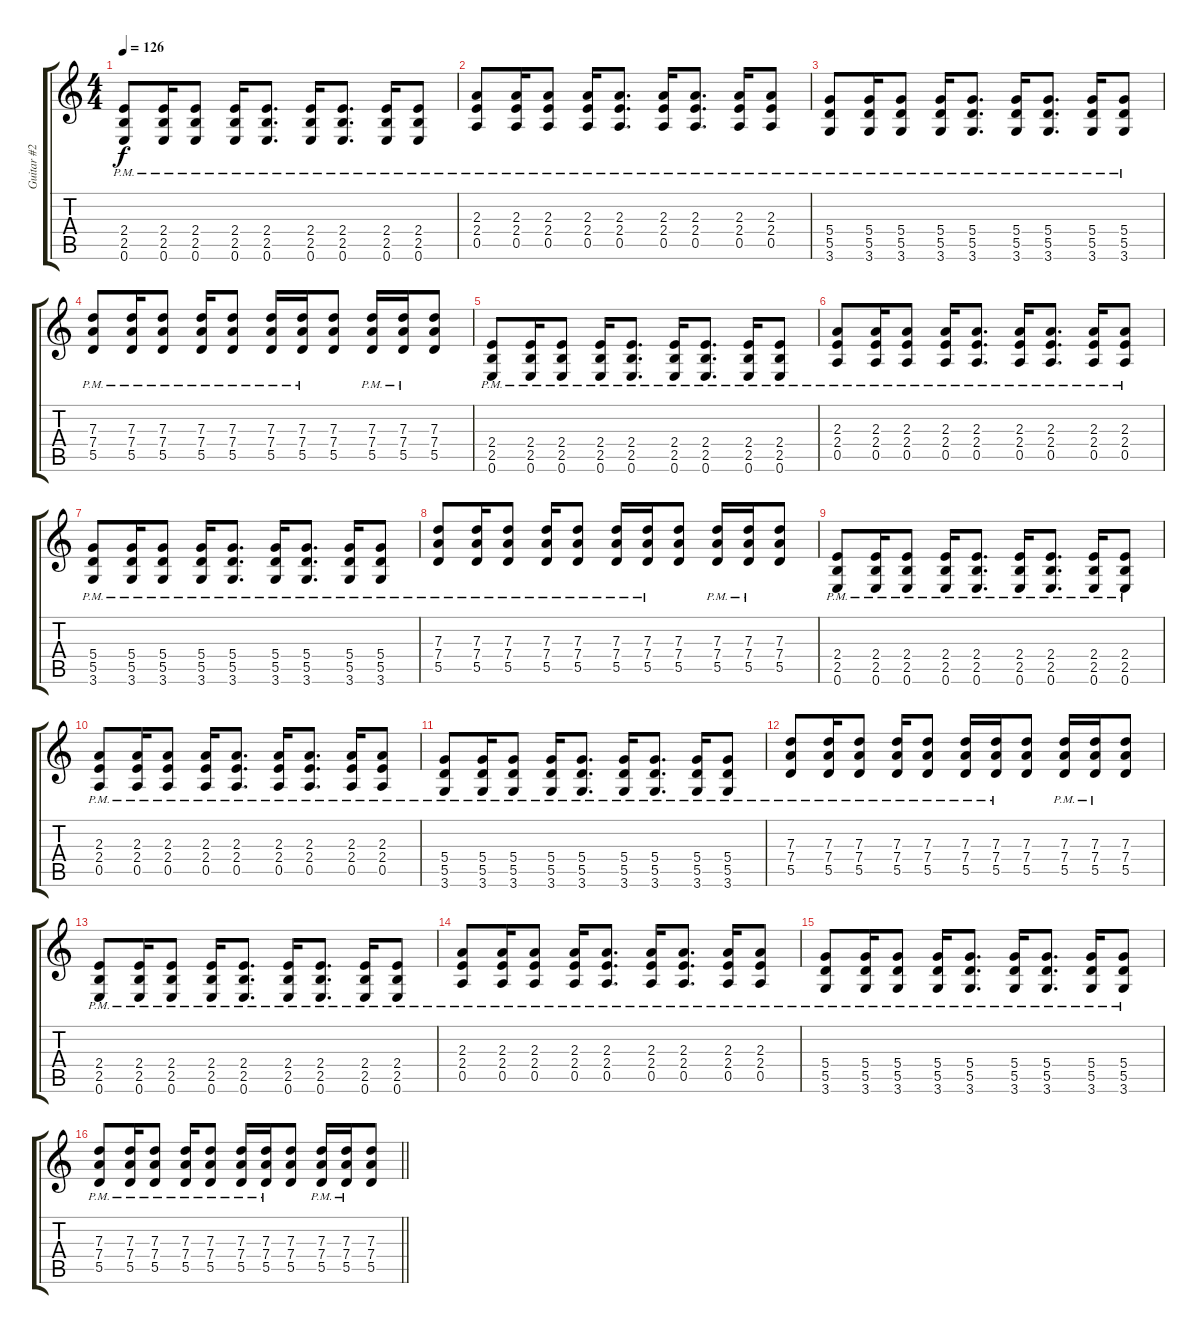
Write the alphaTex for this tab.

\track ("Guitar #2" "Guitar #2") {instrument overdrivenguitar}
\staff {score tabs}
\tuning (E4 B3 G3 D3 A2 E2) {hide}
\ts (4 4)
\section ("" "")
\tempo 126
\clef g2
\ks c
(2.4{pm} 2.5{pm} 0.6{pm}).8{dy f} (2.4{pm} 2.5{pm} 0.6{pm}).16 (2.4{pm} 2.5{pm} 0.6{pm}).8 (2.4{pm} 2.5{pm} 0.6{pm}).16 (2.4{pm} 2.5{pm} 0.6{pm}).8{d} (2.4{pm} 2.5{pm} 0.6{pm}).16 (2.4{pm} 2.5{pm} 0.6{pm}).8{d} (2.4{pm} 2.5{pm} 0.6{pm}).16 (2.4{pm} 2.5{pm} 0.6{pm}).8 |
(2.3{pm} 2.4{pm} 0.5{pm}).8 (2.3{pm} 2.4{pm} 0.5{pm}).16 (2.3{pm} 2.4{pm} 0.5{pm}).8 (2.3{pm} 2.4{pm} 0.5{pm}).16 (2.3{pm} 2.4{pm} 0.5{pm}).8{d} (2.3{pm} 2.4{pm} 0.5{pm}).16 (2.3{pm} 2.4{pm} 0.5{pm}).8{d} (2.3{pm} 2.4{pm} 0.5{pm}).16 (2.3{pm} 2.4{pm} 0.5{pm}).8 |
(5.4{pm} 5.5{pm} 3.6{pm}).8 (5.4{pm} 5.5{pm} 3.6{pm}).16 (5.4{pm} 5.5{pm} 3.6{pm}).8 (5.4{pm} 5.5{pm} 3.6{pm}).16 (5.4{pm} 5.5{pm} 3.6{pm}).8{d} (5.4{pm} 5.5{pm} 3.6{pm}).16 (5.4{pm} 5.5{pm} 3.6{pm}).8{d} (5.4{pm} 5.5{pm} 3.6{pm}).16 (5.4{pm} 5.5{pm} 3.6{pm}).8 |
(7.3{pm} 7.4{pm} 5.5{pm}).8 (7.3{pm} 7.4{pm} 5.5{pm}).16 (7.3{pm} 7.4{pm} 5.5{pm}).8 (7.3{pm} 7.4{pm} 5.5{pm}).16 (7.3{pm} 7.4{pm} 5.5{pm}).8 (7.3{pm} 7.4{pm} 5.5{pm}).16 (7.3{pm} 7.4{pm} 5.5{pm}).16 (7.3 7.4 5.5).8 (7.3{pm} 7.4{pm} 5.5{pm}).16 (7.3{pm} 7.4{pm} 5.5{pm}).16 (7.3 7.4 5.5).8 |
(2.4{pm} 2.5{pm} 0.6{pm}).8 (2.4{pm} 2.5{pm} 0.6{pm}).16 (2.4{pm} 2.5{pm} 0.6{pm}).8 (2.4{pm} 2.5{pm} 0.6{pm}).16 (2.4{pm} 2.5{pm} 0.6{pm}).8{d} (2.4{pm} 2.5{pm} 0.6{pm}).16 (2.4{pm} 2.5{pm} 0.6{pm}).8{d} (2.4{pm} 2.5{pm} 0.6{pm}).16 (2.4{pm} 2.5{pm} 0.6{pm}).8 |
(2.3{pm} 2.4{pm} 0.5{pm}).8 (2.3{pm} 2.4{pm} 0.5{pm}).16 (2.3{pm} 2.4{pm} 0.5{pm}).8 (2.3{pm} 2.4{pm} 0.5{pm}).16 (2.3{pm} 2.4{pm} 0.5{pm}).8{d} (2.3{pm} 2.4{pm} 0.5{pm}).16 (2.3{pm} 2.4{pm} 0.5{pm}).8{d} (2.3{pm} 2.4{pm} 0.5{pm}).16 (2.3{pm} 2.4{pm} 0.5{pm}).8 |
(5.4{pm} 5.5{pm} 3.6{pm}).8 (5.4{pm} 5.5{pm} 3.6{pm}).16 (5.4{pm} 5.5{pm} 3.6{pm}).8 (5.4{pm} 5.5{pm} 3.6{pm}).16 (5.4{pm} 5.5{pm} 3.6{pm}).8{d} (5.4{pm} 5.5{pm} 3.6{pm}).16 (5.4{pm} 5.5{pm} 3.6{pm}).8{d} (5.4{pm} 5.5{pm} 3.6{pm}).16 (5.4{pm} 5.5{pm} 3.6{pm}).8 |
(7.3{pm} 7.4{pm} 5.5{pm}).8 (7.3{pm} 7.4{pm} 5.5{pm}).16 (7.3{pm} 7.4{pm} 5.5{pm}).8 (7.3{pm} 7.4{pm} 5.5{pm}).16 (7.3{pm} 7.4{pm} 5.5{pm}).8 (7.3{pm} 7.4{pm} 5.5{pm}).16 (7.3{pm} 7.4{pm} 5.5{pm}).16 (7.3 7.4 5.5).8 (7.3{pm} 7.4{pm} 5.5{pm}).16 (7.3{pm} 7.4{pm} 5.5{pm}).16 (7.3 7.4 5.5).8 |
(2.4{pm} 2.5{pm} 0.6{pm}).8 (2.4{pm} 2.5{pm} 0.6{pm}).16 (2.4{pm} 2.5{pm} 0.6{pm}).8 (2.4{pm} 2.5{pm} 0.6{pm}).16 (2.4{pm} 2.5{pm} 0.6{pm}).8{d} (2.4{pm} 2.5{pm} 0.6{pm}).16 (2.4{pm} 2.5{pm} 0.6{pm}).8{d} (2.4{pm} 2.5{pm} 0.6{pm}).16 (2.4{pm} 2.5{pm} 0.6{pm}).8 |
(2.3{pm} 2.4{pm} 0.5{pm}).8 (2.3{pm} 2.4{pm} 0.5{pm}).16 (2.3{pm} 2.4{pm} 0.5{pm}).8 (2.3{pm} 2.4{pm} 0.5{pm}).16 (2.3{pm} 2.4{pm} 0.5{pm}).8{d} (2.3{pm} 2.4{pm} 0.5{pm}).16 (2.3{pm} 2.4{pm} 0.5{pm}).8{d} (2.3{pm} 2.4{pm} 0.5{pm}).16 (2.3{pm} 2.4{pm} 0.5{pm}).8 |
(5.4{pm} 5.5{pm} 3.6{pm}).8 (5.4{pm} 5.5{pm} 3.6{pm}).16 (5.4{pm} 5.5{pm} 3.6{pm}).8 (5.4{pm} 5.5{pm} 3.6{pm}).16 (5.4{pm} 5.5{pm} 3.6{pm}).8{d} (5.4{pm} 5.5{pm} 3.6{pm}).16 (5.4{pm} 5.5{pm} 3.6{pm}).8{d} (5.4{pm} 5.5{pm} 3.6{pm}).16 (5.4{pm} 5.5{pm} 3.6{pm}).8 |
(7.3{pm} 7.4{pm} 5.5{pm}).8 (7.3{pm} 7.4{pm} 5.5{pm}).16 (7.3{pm} 7.4{pm} 5.5{pm}).8 (7.3{pm} 7.4{pm} 5.5{pm}).16 (7.3{pm} 7.4{pm} 5.5{pm}).8 (7.3{pm} 7.4{pm} 5.5{pm}).16 (7.3{pm} 7.4{pm} 5.5{pm}).16 (7.3 7.4 5.5).8 (7.3{pm} 7.4{pm} 5.5{pm}).16 (7.3{pm} 7.4{pm} 5.5{pm}).16 (7.3 7.4 5.5).8 |
(2.4{pm} 2.5{pm} 0.6{pm}).8 (2.4{pm} 2.5{pm} 0.6{pm}).16 (2.4{pm} 2.5{pm} 0.6{pm}).8 (2.4{pm} 2.5{pm} 0.6{pm}).16 (2.4{pm} 2.5{pm} 0.6{pm}).8{d} (2.4{pm} 2.5{pm} 0.6{pm}).16 (2.4{pm} 2.5{pm} 0.6{pm}).8{d} (2.4{pm} 2.5{pm} 0.6{pm}).16 (2.4{pm} 2.5{pm} 0.6{pm}).8 |
(2.3{pm} 2.4{pm} 0.5{pm}).8 (2.3{pm} 2.4{pm} 0.5{pm}).16 (2.3{pm} 2.4{pm} 0.5{pm}).8 (2.3{pm} 2.4{pm} 0.5{pm}).16 (2.3{pm} 2.4{pm} 0.5{pm}).8{d} (2.3{pm} 2.4{pm} 0.5{pm}).16 (2.3{pm} 2.4{pm} 0.5{pm}).8{d} (2.3{pm} 2.4{pm} 0.5{pm}).16 (2.3{pm} 2.4{pm} 0.5{pm}).8 |
(5.4{pm} 5.5{pm} 3.6{pm}).8 (5.4{pm} 5.5{pm} 3.6{pm}).16 (5.4{pm} 5.5{pm} 3.6{pm}).8 (5.4{pm} 5.5{pm} 3.6{pm}).16 (5.4{pm} 5.5{pm} 3.6{pm}).8{d} (5.4{pm} 5.5{pm} 3.6{pm}).16 (5.4{pm} 5.5{pm} 3.6{pm}).8{d} (5.4{pm} 5.5{pm} 3.6{pm}).16 (5.4{pm} 5.5{pm} 3.6{pm}).8 |
\barLineRight lightlight
(7.3{pm} 7.4{pm} 5.5{pm}).8 (7.3{pm} 7.4{pm} 5.5{pm}).16 (7.3{pm} 7.4{pm} 5.5{pm}).8 (7.3{pm} 7.4{pm} 5.5{pm}).16 (7.3{pm} 7.4{pm} 5.5{pm}).8 (7.3{pm} 7.4{pm} 5.5{pm}).16 (7.3{pm} 7.4{pm} 5.5{pm}).16 (7.3 7.4 5.5).8 (7.3{pm} 7.4{pm} 5.5{pm}).16 (7.3{pm} 7.4{pm} 5.5{pm}).16 (7.3 7.4 5.5).8
